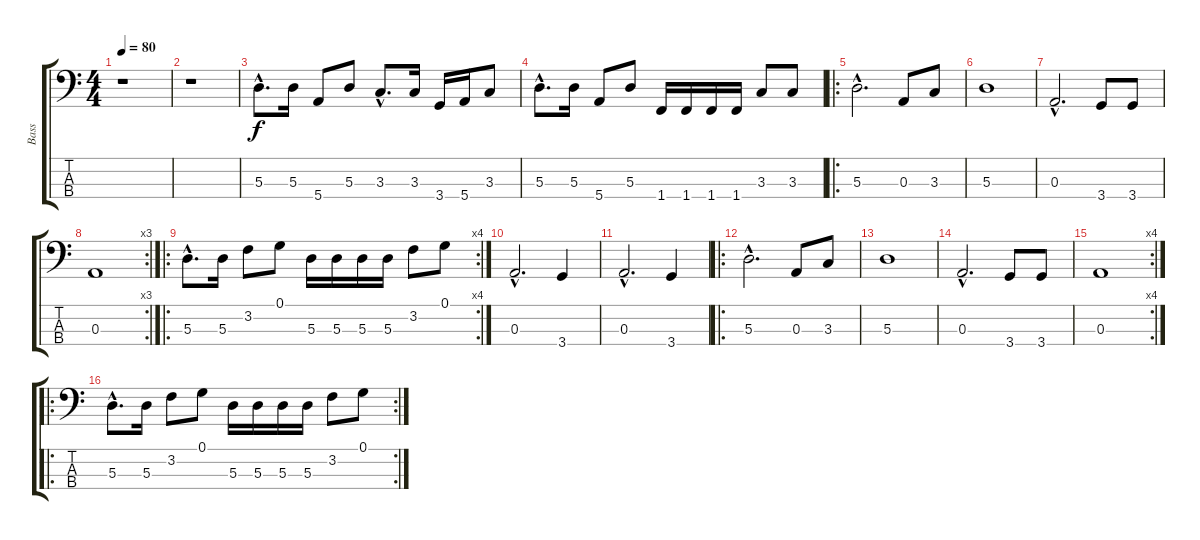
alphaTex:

\track ("Bass" "Bass") {instrument electricbassfinger}
\staff {score tabs}
\tuning (G2 D2 A1 E1) {hide}
\ts (4 4)
\tempo 80
\clef f4
\ks c
r.1{dy f instrument electricbassfinger} |
r.1 |
5.3{hac}.8{d} 5.3.16 5.4.8 5.3.8 3.3{hac}.8{d} 3.3.16 3.4.16 5.4.16 3.3.8 |
5.3{hac}.8{d} 5.3.16 5.4.8 5.3.8 1.4.16 1.4.16 1.4.16 1.4.16 3.3.8 3.3.8 |
\ro
5.3{hac}.2{d} 0.3.8 3.3.8 |
5.3.1 |
0.3{hac}.2{d} 3.4.8 3.4.8 |
\rc 3
0.3.1 |
\ro
\rc 4
5.3{hac}.8{d} 5.3.16 3.2.8 0.1.8 5.3.16 5.3.16 5.3.16 5.3.16 3.2.8 0.1.8 |
0.3{hac}.2{d} 3.4.4 |
0.3{hac}.2{d} 3.4.4 |
\ro
5.3{hac}.2{d} 0.3.8 3.3.8 |
5.3.1 |
0.3{hac}.2{d} 3.4.8 3.4.8 |
\rc 4
0.3.1 |
\ro
\rc 2
5.3{hac}.8{d} 5.3.16 3.2.8 0.1.8 5.3.16 5.3.16 5.3.16 5.3.16 3.2.8 0.1.8
